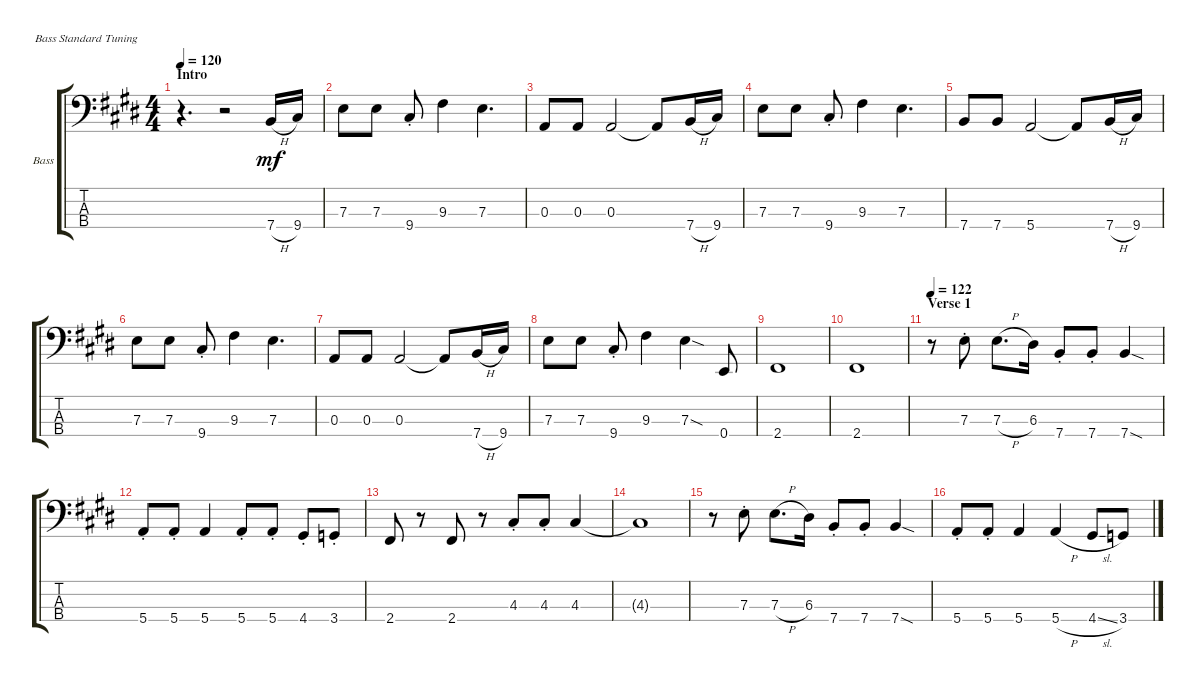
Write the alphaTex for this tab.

\defaultSystemsLayout 4
\bracketExtendMode groupsimilarinstruments
\firstSystemTrackNameOrientation horizontal
\otherSystemsTrackNameOrientation horizontal
\track ("Electric Bass (Tom Fowler)" "Bass") {instrument electricbassfinger}
\staff {score tabs}
\tuning (G2 D2 A1 E1)
\ts (4 4)
\section ("" "Intro")
\ac
\tempo 120
\clef f4
\ks e
r.4{d dy mf instrument electricbassfinger} r.2 7.4{h}.16 9.4.16 |
7.3.8 7.3.8 9.4{st}.8 9.3.4 7.3.4{d} |
0.3.8 0.3.8 0.3.2 0.3{t}.8 7.4{h}.16 9.4.16 |
7.3.8 7.3.8 9.4{st}.8 9.3.4 7.3.4{d} |
7.4.8 7.4.8 5.4.2 5.4{t}.8 7.4{h}.16 9.4.16 |
7.3.8 7.3.8 9.4{st}.8 9.3.4 7.3.4{d} |
0.3.8 0.3.8 0.3.2 0.3{t}.8 7.4{h}.16 9.4.16 |
7.3.8 7.3.8 9.4{st}.8 9.3.4 7.3{sod}.4 0.4.8 |
2.4.1 |
2.4.1 |
\section ("" "Verse 1")
\tempo 122
r.8 7.3{st}.8 7.3{h}.8{d} 6.3.16 7.4{st}.8 7.4{st}.8 7.4{sod}.4 |
5.4{st}.8 5.4{st}.8 5.4.4 5.4{st}.8 5.4{st}.8 4.4{st}.8 3.4{st}.8 |
2.4.8 r.8 2.4.8 r.8 4.3{st}.8 4.3{st}.8 4.3.4 |
4.3{t}.1 |
r.8 7.3{st}.8 7.3{h}.8{d} 6.3.16 7.4{st}.8 7.4{st}.8 7.4{sod}.4 |
5.4{st}.8 5.4{st}.8 5.4.4 5.4{h}.4 4.4{sl}.8 3.4.8
